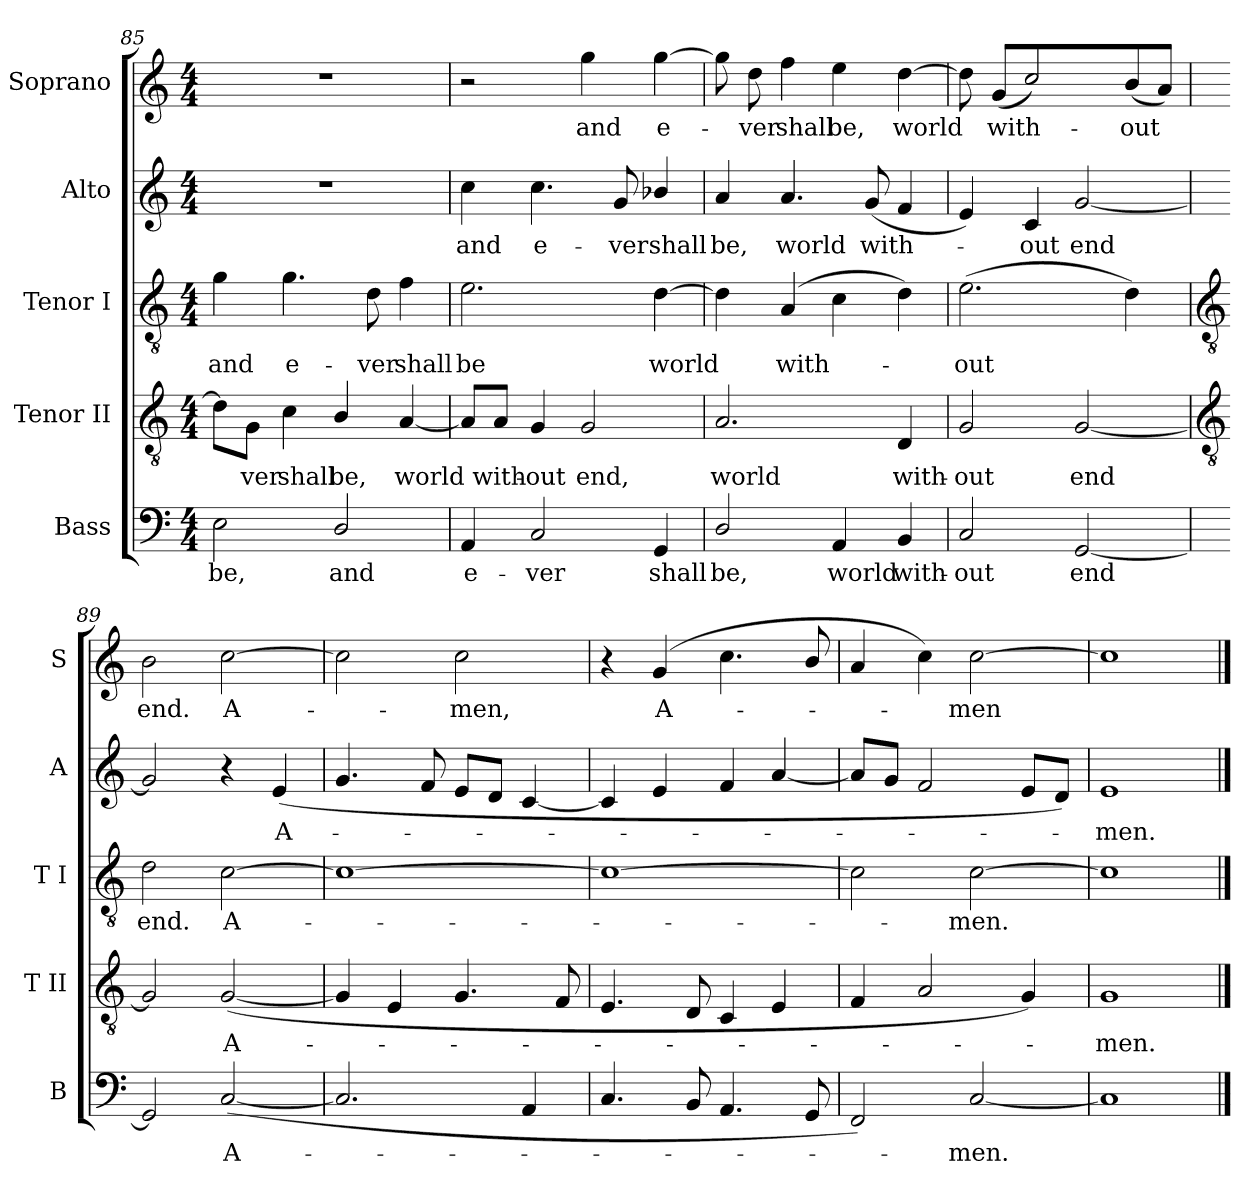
**kern	**text	**kern	**text	**kern	**text	**kern	**text	**kern	**text
*part5	*part5	*part4	*part4	*part3	*part3	*part2	*part2	*part1	*part1
*staff5	*staff5	*staff4	*staff4	*staff3	*staff3	*staff2	*staff2	*staff1	*staff1
*I"Bass	*	*I"Tenor II	*	*I"Tenor I	*	*I"Alto	*	*I"Soprano	*
*I'B	*	*I'T II	*	*I'T I	*	*I'A	*	*I'S	*
!!LO:LB:g=z
*clefF4	*	*clefGv2	*	*clefGv2	*	*clefG2	*	*clefG2	*
*k[]	*	*k[]	*	*k[]	*	*k[]	*	*k[]	*
*C:	*	*C:	*	*C:	*	*C:	*	*C:	*
*M4/4	*	*M4/4	*	*M4/4	*	*M4/4	*	*M4/4	*
=85	=85	=85	=85	=85	=85	=85	=85	=85	=85
!	!LO:LY:b	!	!	!	!LO:LY:b	!	!	!	!
2E	be,	8d\L]	.	4g	and	1r	.	1r	.
!	!	!	!LO:LY:b	!	!	!	!	!	!
.	.	8G\J	ver	.	.	.	.	.	.
!	!	!	!LO:LY:b	!	!LO:LY:b	!	!	!	!
.	.	4c	shall	4.g	e-	.	.	.	.
!	!LO:LY:b	!	!LO:LY:b	!	!	!	!	!	!
2D/	and	4B/	be,	.	.	.	.	.	.
!	!	!	!	!	!LO:LY:b	!	!	!	!
.	.	.	.	8d	-ver	.	.	.	.
!	!	!	!LO:LY:b	!	!LO:LY:b	!	!	!	!
.	.	[4A	world	4f	shall	.	.	.	.
=86	=86	=86	=86	=86	=86	=86	=86	=86	=86
!	!LO:LY:b	!	!	!	!LO:LY:b	!	!LO:LY:b	!	!
4AA	e-	8A/L]	.	2.e	be	4cc	and	2r	.
!	!	!	!LO:LY:b	!	!	!	!	!	!
.	.	8A/J	with-	.	.	.	.	.	.
!	!LO:LY:b	!	!LO:LY:b	!	!	!	!LO:LY:b	!	!
2C	-ver	4G	-out	.	.	4.cc	e-	.	.
!	!	!	!LO:LY:b	!	!	!	!	!	!LO:LY:b
.	.	2G	end,	.	.	.	.	4gg	and
!	!	!	!	!	!	!	!LO:LY:b	!	!
.	.	.	.	.	.	8g	-ver	.	.
!	!LO:LY:b	!	!	!	!LO:LY:b	!	!LO:LY:b	!	!LO:LY:b
4GG	shall	.	.	[4d	world	4b-X/	shall	[4gg	e-
=87	=87	=87	=87	=87	=87	=87	=87	=87	=87
!	!LO:LY:b	!	!LO:LY:b	!	!	!	!LO:LY:b	!	!
2D/	be,	2.A	world	4d]	.	4a	be,	8gg]	.
!	!	!	!	!	!	!	!	!	!LO:LY:b
.	.	.	.	.	.	.	.	8dd	ver
!	!	!	!	!	!LO:LY:b	!	!LO:LY:b	!	!LO:LY:b
.	.	.	.	(>4A	with-	4.a	world	4ff	shall
!	!LO:LY:b	!	!	!	!	!	!	!	!LO:LY:b
4AA	world	.	.	4c	.	.	.	4ee	be,
!	!	!	!	!	!	!	!LO:LY:b	!	!
.	.	.	.	.	.	(<8gL	with-	.	.
!	!LO:LY:b	!	!LO:LY:b	!	!	!	!	!	!LO:LY:b
4BB	with-	4D	with-	4d)	.	4f	.	[4dd	world
=88	=88	=88	=88	=88	=88	=88	=88	=88	=88
!	!LO:LY:b	!	!LO:LY:b	!	!LO:LY:b	!	!	!	!
2C	-out	2G	-out	(>2.e	out	4e)	.	8dd]	.
!	!	!	!	!	!	!	!	!	!LO:LY:b
.	.	.	.	.	.	.	.	(<8gL	with-
!	!	!	!	!	!	!	!LO:LY:b	!	!
.	.	.	.	.	.	4c	out	2cc)	.
!	!LO:LY:b	!	!LO:LY:b	!	!	!	!LO:LY:b	!	!
[2GG	end	[2G	end	.	.	[2g	end	.	.
!	!	!	!	!	!	!	!	!	!LO:LY:b
.	.	.	.	4d)	.	.	.	(<8b	out
.	.	.	.	.	.	.	.	8aJ)	.
!!LO:LB:g=z
=89	=89	=89	=89	=89	=89	=89	=89	=89	=89
*	*	*clefGv2	*	*clefGv2	*	*	*	*	*
!	!	!	!	!	!LO:LY:b	!	!	!	!LO:LY:b
2GG]	.	2G]	.	2d	end.	2g]	.	2b	end.
!	!LO:LY:b	!	!LO:LY:b	!	!LO:LY:b	!	!	!	!LO:LY:b
(<[2C	A-	(<[2G	A-	[2c	A-	4r	.	[2cc	A-
!	!	!	!	!	!	!	!LO:LY:b	!	!
.	.	.	.	.	.	(<4e	A-	.	.
=90	=90	=90	=90	=90	=90	=90	=90	=90	=90
2.C]	.	4G]	.	1c_	.	4.g	.	2cc]	.
.	.	4E	.	.	.	.	.	.	.
.	.	.	.	.	.	8f	.	.	.
!	!	!	!	!	!	!	!	!	!LO:LY:b
.	.	4.G	.	.	.	8eL	.	2cc	men,
.	.	.	.	.	.	8dJ	.	.	.
4AA	.	.	.	.	.	[4c	.	.	.
.	.	8F	.	.	.	.	.	.	.
=91	=91	=91	=91	=91	=91	=91	=91	=91	=91
4.C	.	4.E	.	1c_	.	4c]	.	4r	.
!	!	!	!	!	!	!	!	!	!LO:LY:b
.	.	.	.	.	.	4e	.	(<4g	A-
8BB	.	8D	.	.	.	.	.	.	.
4.AA	.	4C	.	.	.	4f	.	4.cc	.
.	.	4E	.	.	.	[4a	.	.	.
8GG	.	.	.	.	.	.	.	8b/	.
=92	=92	=92	=92	=92	=92	=92	=92	=92	=92
2FF)	.	4F	.	2c]	.	8aL]	.	4a	.
.	.	.	.	.	.	8gJ	.	.	.
.	.	2A	.	.	.	2f	.	4cc)	.
!	!LO:LY:b	!	!	!	!LO:LY:b	!	!	!	!LO:LY:b
[2C	men.	.	.	[2c	men.	.	.	[2cc	men
.	.	4G)	.	.	.	8eL	.	.	.
.	.	.	.	.	.	8dJ)	.	.	.
=93	=93	=93	=93	=93	=93	=93	=93	=93	=93
!	!	!	!LO:LY:b	!	!	!	!LO:LY:b	!	!
1C]	.	1G	men.	1c]	.	1e	men.	1cc]	.
==	==	==	==	==	==	==	==	==	==
*-	*-	*-	*-	*-	*-	*-	*-	*-	*-
